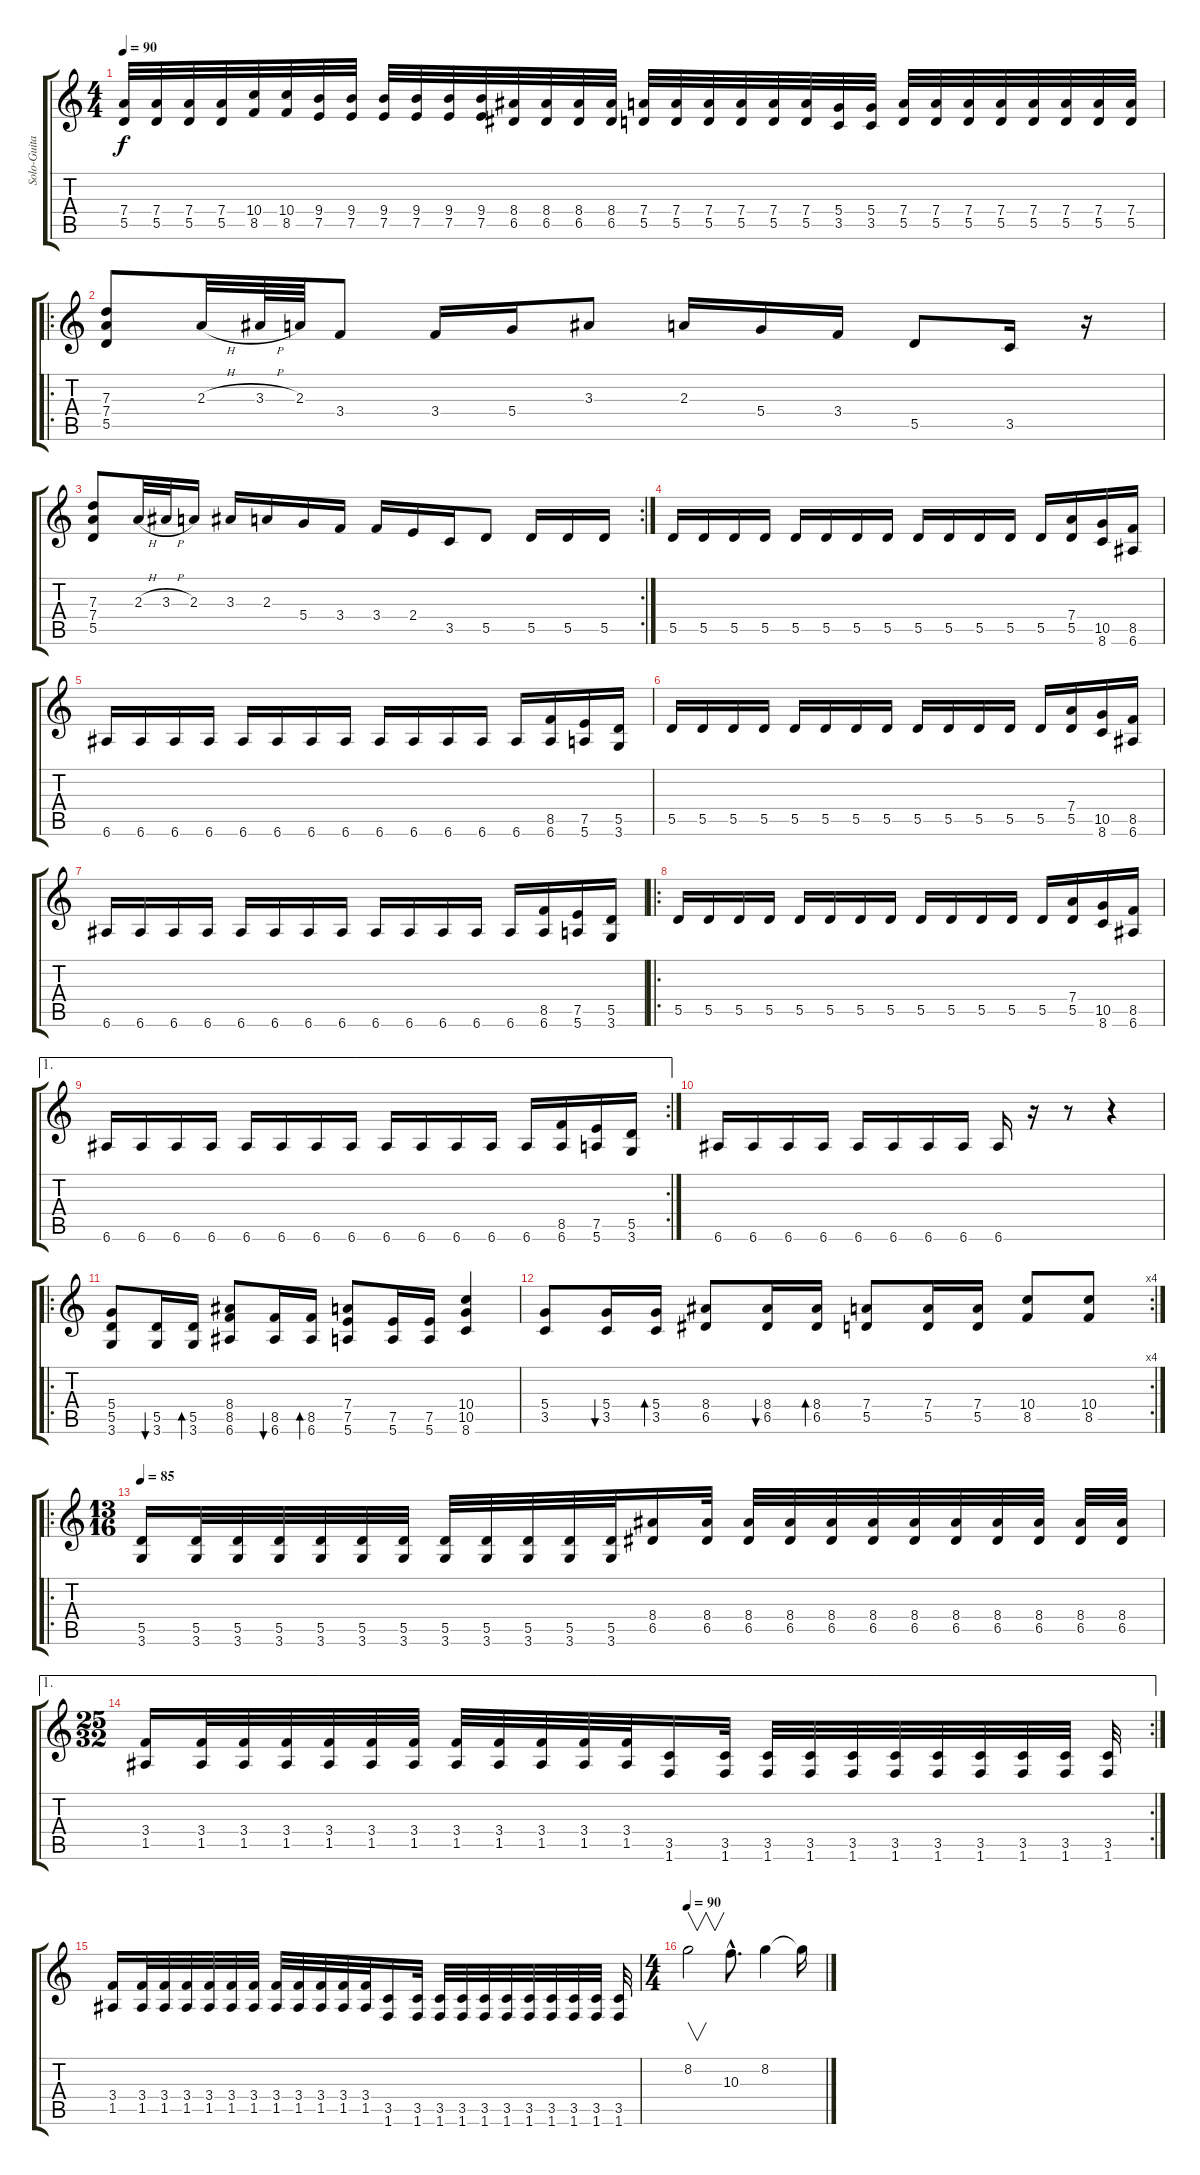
\track ("Solo-Guitar" "Solo-Guita") {instrument overdrivenguitar}
\staff {score tabs}
\tuning (E4 B3 G3 D3 A2 E2) {hide}
\ts (4 4)
\tempo 90
\clef g2
\ks c
(7.4 5.5).32{dy f} (7.4 5.5).32 (7.4 5.5).32 (7.4 5.5).32 (10.4 8.5).32 (10.4 8.5).32 (9.4 7.5).32 (9.4 7.5).32 (9.4 7.5).32 (9.4 7.5).32 (9.4 7.5).32 (9.4 7.5).32 (8.4 6.5).32 (8.4 6.5).32 (8.4 6.5).32 (8.4 6.5).32 (7.4 5.5).32 (7.4 5.5).32 (7.4 5.5).32 (7.4 5.5).32 (7.4 5.5).32 (7.4 5.5).32 (5.4 3.5).32 (5.4 3.5).32 (7.4 5.5).32 (7.4 5.5).32 (7.4 5.5).32 (7.4 5.5).32 (7.4 5.5).32 (7.4 5.5).32 (7.4 5.5).32 (7.4 5.5).32 |
\ro
(7.3 7.4 5.5).8 2.3{h}.32 3.3{h}.64 2.3.64 3.4.8 3.4.16 5.4.16 3.3.8 2.3.16 5.4.16 3.4.16 5.5.8 3.5.16 r.16 |
\rc 2
(7.3 7.4 5.5).8 2.3{h}.32 3.3{h}.32 2.3.16 3.3.16 2.3.16 5.4.16 3.4.16 3.4.16 2.4.16 3.5.16 5.5.8 5.5.16 5.5.16 5.5.16 |
5.5.16 5.5.16 5.5.16 5.5.16 5.5.16 5.5.16 5.5.16 5.5.16 5.5.16 5.5.16 5.5.16 5.5.16 5.5.16 (7.4 5.5).16 (10.5 8.6).16 (8.5 6.6).16 |
6.6.16 6.6.16 6.6.16 6.6.16 6.6.16 6.6.16 6.6.16 6.6.16 6.6.16 6.6.16 6.6.16 6.6.16 6.6.16 (8.5 6.6).16 (7.5 5.6).16 (5.5 3.6).16 |
5.5.16 5.5.16 5.5.16 5.5.16 5.5.16 5.5.16 5.5.16 5.5.16 5.5.16 5.5.16 5.5.16 5.5.16 5.5.16 (7.4 5.5).16 (10.5 8.6).16 (8.5 6.6).16 |
6.6.16 6.6.16 6.6.16 6.6.16 6.6.16 6.6.16 6.6.16 6.6.16 6.6.16 6.6.16 6.6.16 6.6.16 6.6.16 (8.5 6.6).16 (7.5 5.6).16 (5.5 3.6).16 |
\ro
5.5.16 5.5.16 5.5.16 5.5.16 5.5.16 5.5.16 5.5.16 5.5.16 5.5.16 5.5.16 5.5.16 5.5.16 5.5.16 (7.4 5.5).16 (10.5 8.6).16 (8.5 6.6).16 |
\ae 1
\rc 2
6.6.16 6.6.16 6.6.16 6.6.16 6.6.16 6.6.16 6.6.16 6.6.16 6.6.16 6.6.16 6.6.16 6.6.16 6.6.16 (8.5 6.6).16 (7.5 5.6).16 (5.5 3.6).16 |
6.6.16 6.6.16 6.6.16 6.6.16 6.6.16 6.6.16 6.6.16 6.6.16 6.6.16 r.16 r.8 r.4 |
\ro
(5.4 5.5 3.6).8 (5.5 3.6).16{bu 120} (5.5 3.6).16{bd 120} (8.4 8.5 6.6).8 (8.5 6.6).16{bu 120} (8.5 6.6).16{bd 120} (7.4 7.5 5.6).8 (7.5 5.6).16 (7.5 5.6).16 (10.4 10.5 8.6).4 |
\rc 4
(5.4 3.5).8 (5.4 3.5).16{bu 120} (5.4 3.5).16{bd 120} (8.4 6.5).8 (8.4 6.5).16{bu 120} (8.4 6.5).16{bd 120} (7.4 5.5).8 (7.4 5.5).16 (7.4 5.5).16 (10.4 8.5).8 (10.4 8.5).8 |
\ro
\ts (13 16)
\tempo 85
(5.5 3.6).16 (5.5 3.6).32 (5.5 3.6).32 (5.5 3.6).32 (5.5 3.6).32 (5.5 3.6).32 (5.5 3.6).32 (5.5 3.6).32 (5.5 3.6).32 (5.5 3.6).32 (5.5 3.6).32 (5.5 3.6).32 (8.4 6.5).16 (8.4 6.5).32 (8.4 6.5).32 (8.4 6.5).32 (8.4 6.5).32 (8.4 6.5).32 (8.4 6.5).32 (8.4 6.5).32 (8.4 6.5).32 (8.4 6.5).32 (8.4 6.5).32 (8.4 6.5).32 |
\ae 1
\rc 2
\ts (25 32)
(3.4 1.5).16 (3.4 1.5).32 (3.4 1.5).32 (3.4 1.5).32 (3.4 1.5).32 (3.4 1.5).32 (3.4 1.5).32 (3.4 1.5).32 (3.4 1.5).32 (3.4 1.5).32 (3.4 1.5).32 (3.4 1.5).32 (3.5 1.6).16 (3.5 1.6).32 (3.5 1.6).32 (3.5 1.6).32 (3.5 1.6).32 (3.5 1.6).32 (3.5 1.6).32 (3.5 1.6).32 (3.5 1.6).32 (3.5 1.6).32 (3.5 1.6).32 |
(3.4 1.5).16 (3.4 1.5).32 (3.4 1.5).32 (3.4 1.5).32 (3.4 1.5).32 (3.4 1.5).32 (3.4 1.5).32 (3.4 1.5).32 (3.4 1.5).32 (3.4 1.5).32 (3.4 1.5).32 (3.4 1.5).32 (3.5 1.6).16 (3.5 1.6).32 (3.5 1.6).32 (3.5 1.6).32 (3.5 1.6).32 (3.5 1.6).32 (3.5 1.6).32 (3.5 1.6).32 (3.5 1.6).32 (3.5 1.6).32 (3.5 1.6).32 |
\ts (4 4)
\tempo 90
8.2.2{v} 10.3{hac}.8{d} 8.2.4 8.2{t}.16
